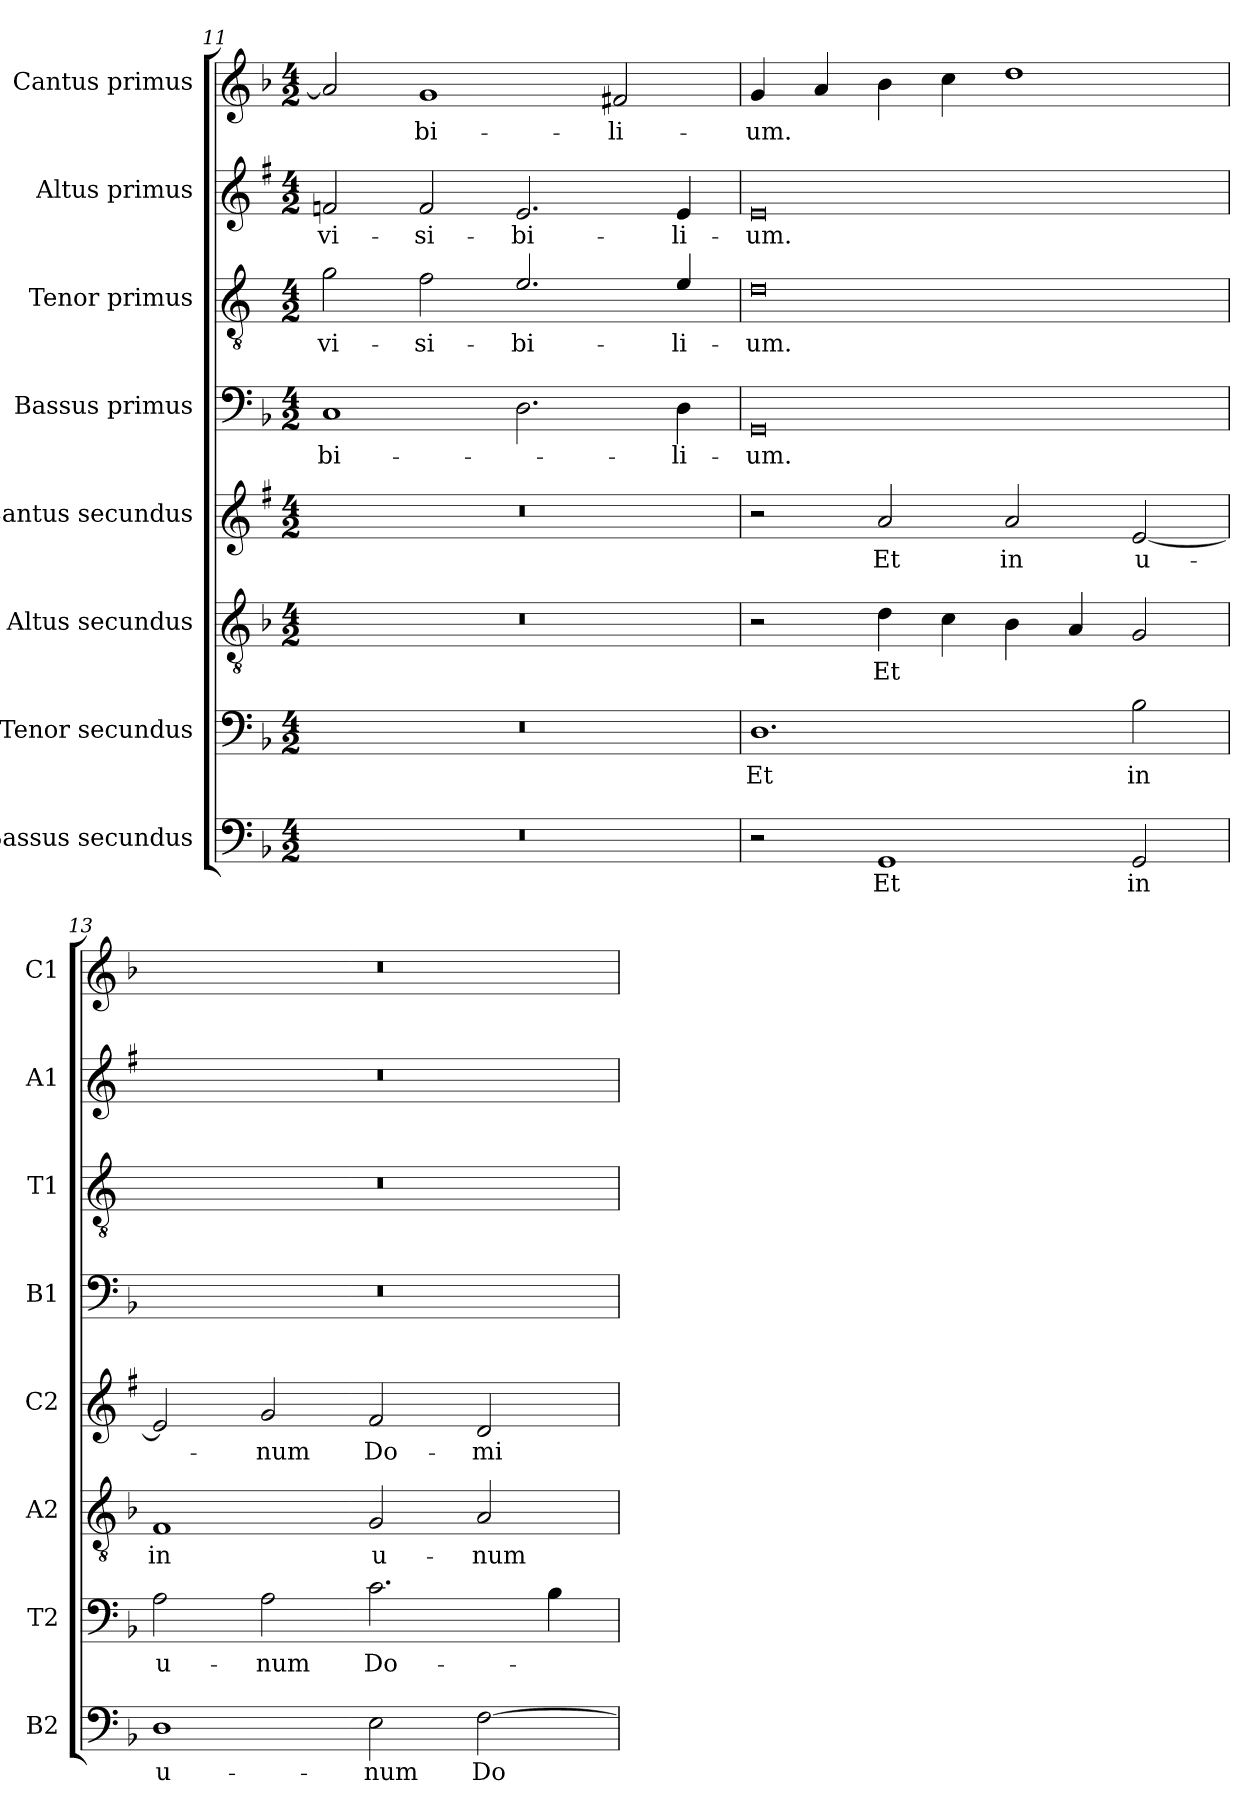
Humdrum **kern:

**kern	**text	**kern	**text	**kern	**text	**kern	**text	**kern	**text	**kern	**text	**kern	**text	**kern	**text
*part8	*part8	*part7	*part7	*part6	*part6	*part5	*part5	*part4	*part4	*part3	*part3	*part2	*part2	*part1	*part1
*staff8	*staff8	*staff7	*staff7	*staff6	*staff6	*staff5	*staff5	*staff4	*staff4	*staff3	*staff3	*staff2	*staff2	*staff1	*staff1
*I"Bassus secundus	*	*I"Tenor secundus	*	*I"Altus secundus	*	*I"Cantus secundus	*	*I"Bassus primus	*	*I"Tenor primus	*	*I"Altus primus	*	*I"Cantus primus	*
*I'B2	*	*I'T2	*	*I'A2	*	*I'C2	*	*I'B1	*	*I'T1	*	*I'A1	*	*I'C1	*
*clefF4	*	*clefF4	*	*clefGv2	*	*clefG2	*	*clefF4	*	*clefGv2	*	*clefG2	*	*clefG2	*
*	*	*	*	*	*	*ITrd1c2	*	*	*	*ITrd4c7	*	*ITrd1c2	*	*	*
*k[b-]	*	*k[b-]	*	*k[b-]	*	*k[b-]	*	*k[b-]	*	*k[b-]	*	*k[b-]	*	*k[b-]	*
*F:	*	*F:	*	*F:	*	*F:	*	*F:	*	*F:	*	*F:	*	*F:	*
*M4/2	*	*M4/2	*	*M4/2	*	*M4/2	*	*M4/2	*	*M4/2	*	*M4/2	*	*M4/2	*
=11	=11	=11	=11	=11	=11	=11	=11	=11	=11	=11	=11	=11	=11	=11	=11
!	!	!	!	!	!	!	!	!	!LO:LY:b	!	!LO:LY:b	!	!LO:LY:b	!	!
0r	.	0r	.	0r	.	0r	.	1C	-bi-	2c\	-vi-	2e-X/	-vi-	2a/]	.
!	!	!	!	!	!	!	!	!	!	!	!LO:LY:b	!	!LO:LY:b	!	!LO:LY:b
.	.	.	.	.	.	.	.	.	.	2B-\	-si-	2e-/	-si-	1g	-bi-
!	!	!	!	!	!	!	!	!	!	!	!LO:LY:b	!	!LO:LY:b	!	!
.	.	.	.	.	.	.	.	2.D\	.	2.A/	-bi-	2.d/	-bi-	.	.
!	!	!	!	!	!	!	!	!	!	!	!	!	!	!	!LO:LY:b
.	.	.	.	.	.	.	.	.	.	.	.	.	.	2f#X/	-li-
!	!	!	!	!	!	!	!	!	!LO:LY:b	!	!LO:LY:b	!	!LO:LY:b	!	!
.	.	.	.	.	.	.	.	4D\	-li-	4A/	-li-	4d/	-li-	.	.
=12	=12	=12	=12	=12	=12	=12	=12	=12	=12	=12	=12	=12	=12	=12	=12
!	!	!	!LO:LY:b	!	!	!	!	!	!LO:LY:b	!	!LO:LY:b	!	!LO:LY:b	!	!LO:LY:b
2r	.	1.D	Et	2r	.	2r	.	0GG	-um.	0G	-um.	0d	-um.	4g/	-um.
.	.	.	.	.	.	.	.	.	.	.	.	.	.	4a/	.
!	!LO:LY:b	!	!	!	!LO:LY:b	!	!LO:LY:b	!	!	!	!	!	!	!	!
1GG	Et	.	.	4d\	Et	2g/	Et	.	.	.	.	.	.	4b-\	.
.	.	.	.	4c\	.	.	.	.	.	.	.	.	.	4cc\	.
!	!	!	!	!	!	!	!LO:LY:b	!	!	!	!	!	!	!	!
.	.	.	.	4B-\	.	2g/	in	.	.	.	.	.	.	1dd	.
.	.	.	.	4A/	.	.	.	.	.	.	.	.	.	.	.
!	!LO:LY:b	!	!LO:LY:b	!	!	!	!LO:LY:b	!	!	!	!	!	!	!	!
2GG/	in	2B-\	in	2G/	.	[2d/	u-	.	.	.	.	.	.	.	.
=13	=13	=13	=13	=13	=13	=13	=13	=13	=13	=13	=13	=13	=13	=13	=13
!	!LO:LY:b	!	!LO:LY:b	!	!LO:LY:b	!	!	!	!	!	!	!	!	!	!
1D	u-	2A\	u-	1F	in	2d/]	.	0r	.	0r	.	0r	.	0r	.
!	!	!	!LO:LY:b	!	!	!	!LO:LY:b	!	!	!	!	!	!	!	!
.	.	2A\	-num	.	.	2f/	-num	.	.	.	.	.	.	.	.
!	!LO:LY:b	!	!LO:LY:b	!	!LO:LY:b	!	!LO:LY:b	!	!	!	!	!	!	!	!
2E\	-num	2.c\	Do-	2G/	u-	2e/	Do-	.	.	.	.	.	.	.	.
!	!LO:LY:b	!	!	!	!LO:LY:b	!	!LO:LY:b	!	!	!	!	!	!	!	!
[2F\	Do-	.	.	2A/	-num	2c/	-mi-	.	.	.	.	.	.	.	.
.	.	4B-\	.	.	.	.	.	.	.	.	.	.	.	.	.
=	=	=	=	=	=	=	=	=	=	=	=	=	=	=	=
*-	*-	*-	*-	*-	*-	*-	*-	*-	*-	*-	*-	*-	*-	*-	*-
